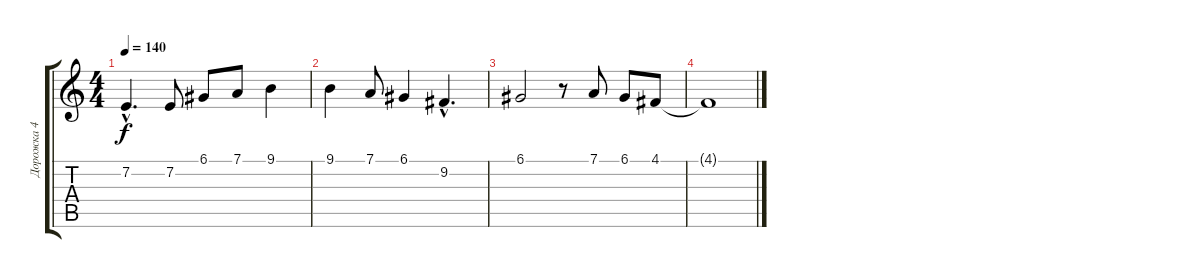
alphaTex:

\track ("Дорожка 4" "Дорожка 4") {instrument choiraahs}
\staff {score tabs}
\tuning (D4 A3 F3 C3 G2 D2) {hide}
\ts (4 4)
\tempo 140
\clef g2
\ks c
7.2{hac}.4{d dy f} 7.2.8 6.1.8 7.1.8 9.1.4 |
9.1.4 7.1.8 6.1.4 9.2{hac}.4{d} |
6.1.2 r.8 7.1.8 6.1.8 4.1.8 |
4.1{t}.1
